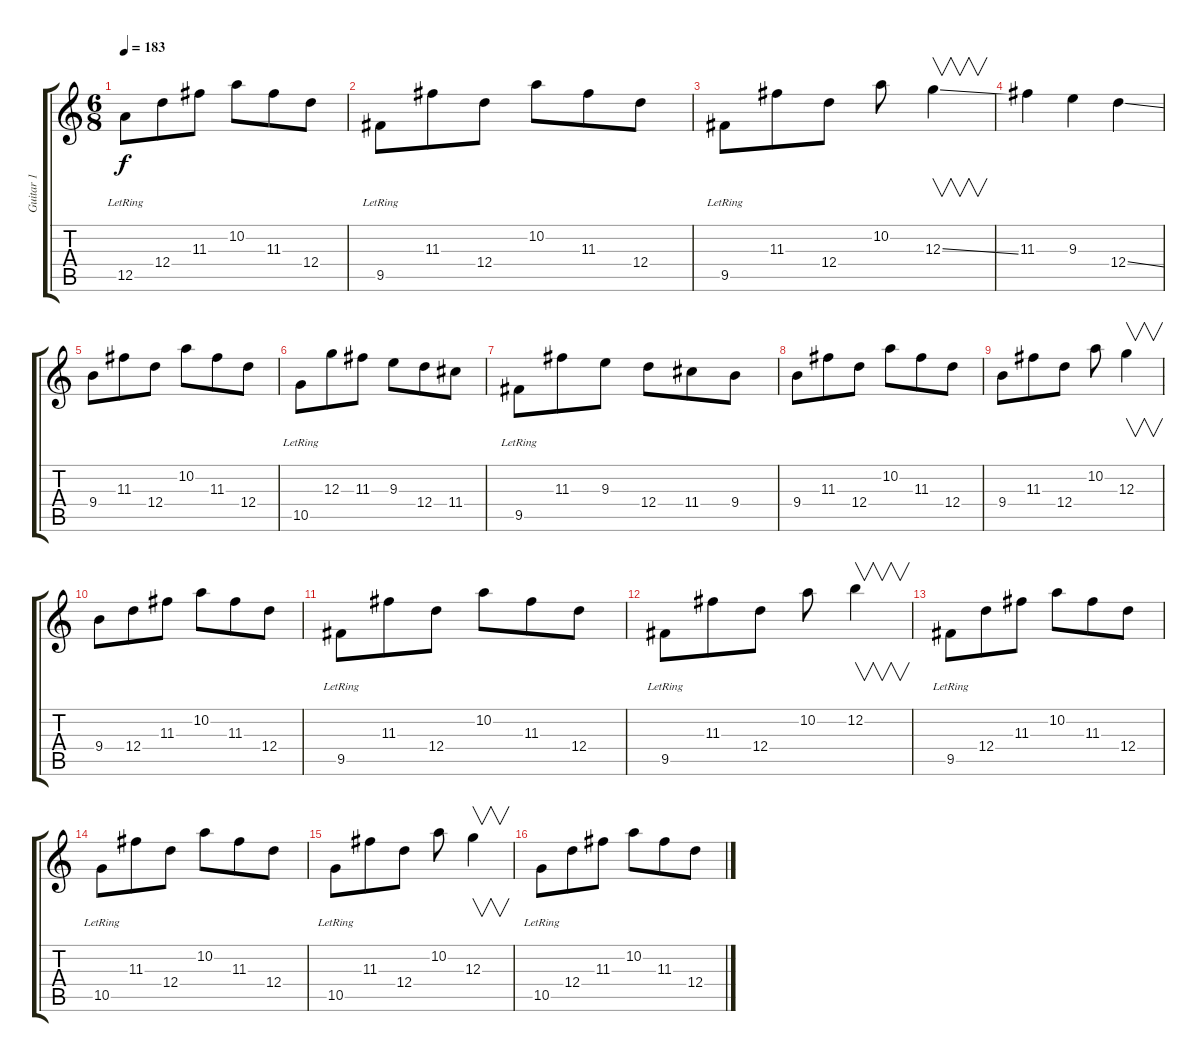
\track ("Guitar 1" "Guitar 1") {instrument electricguitarjazz}
\staff {score tabs}
\tuning (E4 B3 G3 D3 A2 E2) {hide}
\ts (6 8)
\tempo 183
\clef g2
\ks c
12.5{lr}.8{dy f} 12.4.8 11.3.8 10.2.8 11.3.8 12.4.8 |
9.5{lr}.8 11.3.8 12.4.8 10.2.8 11.3.8 12.4.8 |
9.5{lr}.8 11.3.8 12.4.8 10.2.8 12.3{ss}.4{v} |
11.3.4 9.3.4 12.4{ss}.4 |
9.4.8 11.3.8 12.4.8 10.2.8 11.3.8 12.4.8 |
10.5{lr}.8 12.3.8 11.3.8 9.3.8 12.4.8 11.4.8 |
9.5{lr}.8 11.3.8 9.3.8 12.4.8 11.4.8 9.4.8 |
9.4.8 11.3.8 12.4.8 10.2.8 11.3.8 12.4.8 |
9.4.8 11.3.8 12.4.8 10.2.8 12.3.4{v} |
9.4.8 12.4.8 11.3.8 10.2.8 11.3.8 12.4.8 |
9.5{lr}.8 11.3.8 12.4.8 10.2.8 11.3.8 12.4.8 |
9.5{lr}.8 11.3.8 12.4.8 10.2.8 12.2.4{v} |
9.5{lr}.8 12.4.8 11.3.8 10.2.8 11.3.8 12.4.8 |
10.5{lr}.8 11.3.8 12.4.8 10.2.8 11.3.8 12.4.8 |
10.5{lr}.8 11.3.8 12.4.8 10.2.8 12.3.4{v} |
10.5{lr}.8 12.4.8 11.3.8 10.2.8 11.3.8 12.4.8
